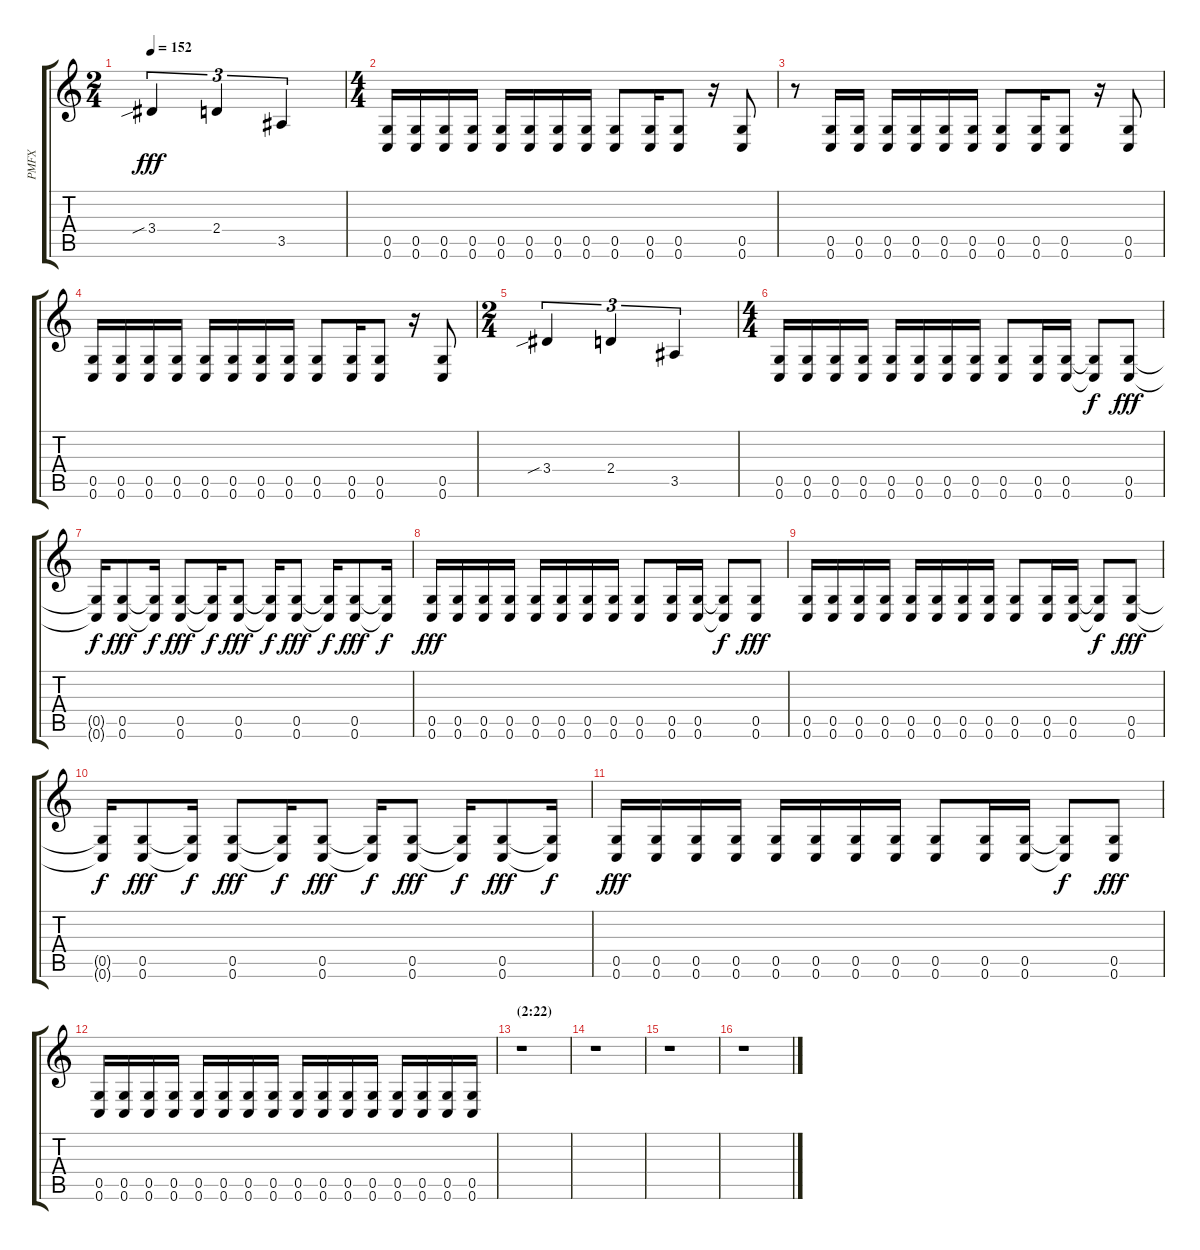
\track ("PMFX" "PMFX") {instrument electricguitarjazz}
\staff {score tabs}
\tuning (D4 A3 F3 C3 G2 C2) {hide}
\ts (2 4)
\tempo 152
\clef g2
\ks c
3.4{sib}.4{tu (3 2) dy fff volume 16 instrument distortionguitar} 2.4.4{tu (3 2)} 3.5.4{tu (3 2)} |
\ts (4 4)
(0.5 0.6).16{volume 4 instrument electricguitarjazz} (0.5 0.6).16 (0.5 0.6).16 (0.5 0.6).16 (0.5 0.6).16 (0.5 0.6).16 (0.5 0.6).16 (0.5 0.6).16 (0.5 0.6).8 (0.5 0.6).16 (0.5 0.6).8 r.16 (0.5 0.6).8 |
r.8 (0.5 0.6).16 (0.5 0.6).16 (0.5 0.6).16 (0.5 0.6).16 (0.5 0.6).16 (0.5 0.6).16 (0.5 0.6).8 (0.5 0.6).16 (0.5 0.6).8 r.16 (0.5 0.6).8 |
(0.5 0.6).16 (0.5 0.6).16 (0.5 0.6).16 (0.5 0.6).16 (0.5 0.6).16 (0.5 0.6).16 (0.5 0.6).16 (0.5 0.6).16 (0.5 0.6).8 (0.5 0.6).16 (0.5 0.6).8 r.16 (0.5 0.6).8 |
\ts (2 4)
3.4{sib}.4{tu (3 2) volume 16 instrument distortionguitar} 2.4.4{tu (3 2)} 3.5.4{tu (3 2)} |
\ts (4 4)
(0.5 0.6).16{volume 4 instrument electricguitarjazz} (0.5 0.6).16 (0.5 0.6).16 (0.5 0.6).16 (0.5 0.6).16 (0.5 0.6).16 (0.5 0.6).16 (0.5 0.6).16 (0.5 0.6).8 (0.5 0.6).16 (0.5 0.6).16 (0.5{t} 0.6{t}).8{dy f} (0.5 0.6).8{dy fff} |
(0.5{t} 0.6{t}).16{dy f} (0.5 0.6).8{dy fff} (0.5{t} 0.6{t}).16{dy f} (0.5 0.6).8{dy fff} (0.5{t} 0.6{t}).16{dy f} (0.5 0.6).8{dy fff} (0.5{t} 0.6{t}).16{dy f} (0.5 0.6).8{dy fff} (0.5{t} 0.6{t}).16{dy f} (0.5 0.6).8{dy fff} (0.5{t} 0.6{t}).16{dy f} |
(0.5 0.6).16{dy fff} (0.5 0.6).16 (0.5 0.6).16 (0.5 0.6).16 (0.5 0.6).16 (0.5 0.6).16 (0.5 0.6).16 (0.5 0.6).16 (0.5 0.6).8 (0.5 0.6).16 (0.5 0.6).16 (0.5{t} 0.6{t}).8{dy f} (0.5 0.6).8{dy fff} |
(0.5 0.6).16 (0.5 0.6).16 (0.5 0.6).16 (0.5 0.6).16 (0.5 0.6).16 (0.5 0.6).16 (0.5 0.6).16 (0.5 0.6).16 (0.5 0.6).8 (0.5 0.6).16 (0.5 0.6).16 (0.5{t} 0.6{t}).8{dy f} (0.5 0.6).8{dy fff} |
(0.5{t} 0.6{t}).16{dy f} (0.5 0.6).8{dy fff} (0.5{t} 0.6{t}).16{dy f} (0.5 0.6).8{dy fff} (0.5{t} 0.6{t}).16{dy f} (0.5 0.6).8{dy fff} (0.5{t} 0.6{t}).16{dy f} (0.5 0.6).8{dy fff} (0.5{t} 0.6{t}).16{dy f} (0.5 0.6).8{dy fff} (0.5{t} 0.6{t}).16{dy f} |
(0.5 0.6).16{dy fff} (0.5 0.6).16 (0.5 0.6).16 (0.5 0.6).16 (0.5 0.6).16 (0.5 0.6).16 (0.5 0.6).16 (0.5 0.6).16 (0.5 0.6).8 (0.5 0.6).16 (0.5 0.6).16 (0.5{t} 0.6{t}).8{dy f} (0.5 0.6).8{dy fff} |
(0.5 0.6).16 (0.5 0.6).16 (0.5 0.6).16 (0.5 0.6).16 (0.5 0.6).16 (0.5 0.6).16 (0.5 0.6).16 (0.5 0.6).16 (0.5 0.6).16 (0.5 0.6).16 (0.5 0.6).16 (0.5 0.6).16 (0.5 0.6).16 (0.5 0.6).16 (0.5 0.6).16 (0.5 0.6).16 |
\section ("" "(2:22)")
r.1 |
r.1 |
r.1 |
r.1
